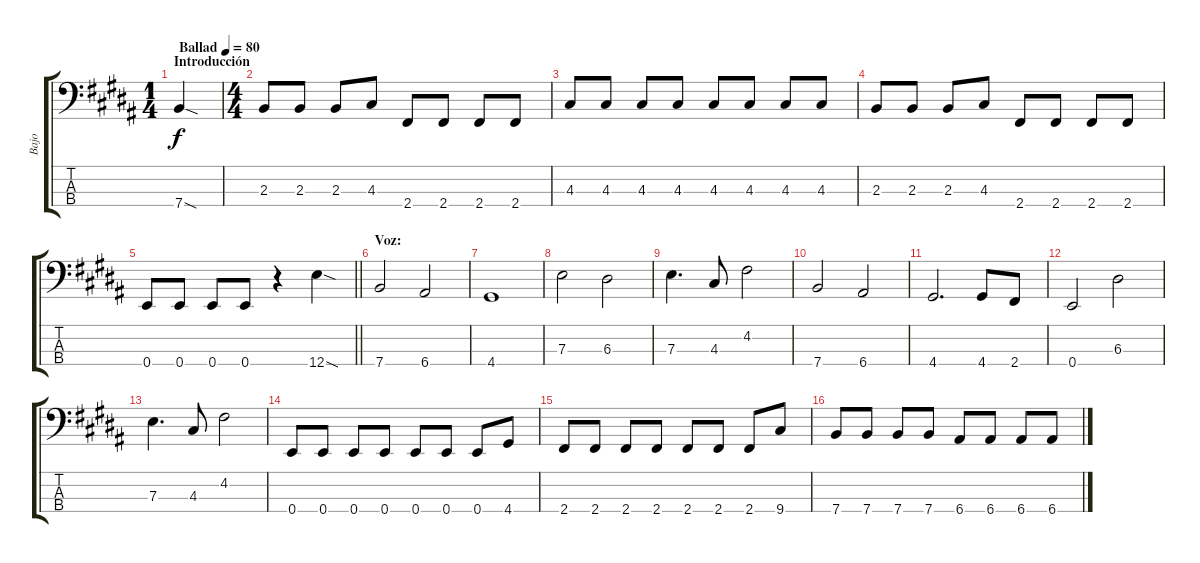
\track ("Bajo" "Bajo") {instrument electricbassfinger}
\staff {score tabs}
\tuning (G2 D2 A1 E1) {hide}
\ts (1 4)
\section ("" "Introducción")
\tempo (80 "Ballad")
\clef f4
\ks b
7.4{sod}.4{dy f instrument electricbassfinger} |
\ts (4 4)
2.3.8 2.3.8 2.3.8 4.3.8 2.4.8 2.4.8 2.4.8 2.4.8 |
4.3.8 4.3.8 4.3.8 4.3.8 4.3.8 4.3.8 4.3.8 4.3.8 |
2.3.8 2.3.8 2.3.8 4.3.8 2.4.8 2.4.8 2.4.8 2.4.8 |
\barLineRight lightlight
0.4.8 0.4.8 0.4.8 0.4.8 r.4 12.4{sod}.4 |
\section ("" "Voz:")
7.4.2 6.4.2 |
4.4.1 |
7.3.2 6.3.2 |
7.3.4{d} 4.3.8 4.2.2 |
7.4.2 6.4.2 |
4.4.2{d} 4.4.8 2.4.8 |
0.4.2 6.3.2 |
7.3.4{d} 4.3.8 4.2.2 |
0.4.8 0.4.8 0.4.8 0.4.8 0.4.8 0.4.8 0.4.8 4.4.8 |
2.4.8 2.4.8 2.4.8 2.4.8 2.4.8 2.4.8 2.4.8 9.4.8 |
7.4.8 7.4.8 7.4.8 7.4.8 6.4.8 6.4.8 6.4.8 6.4.8
